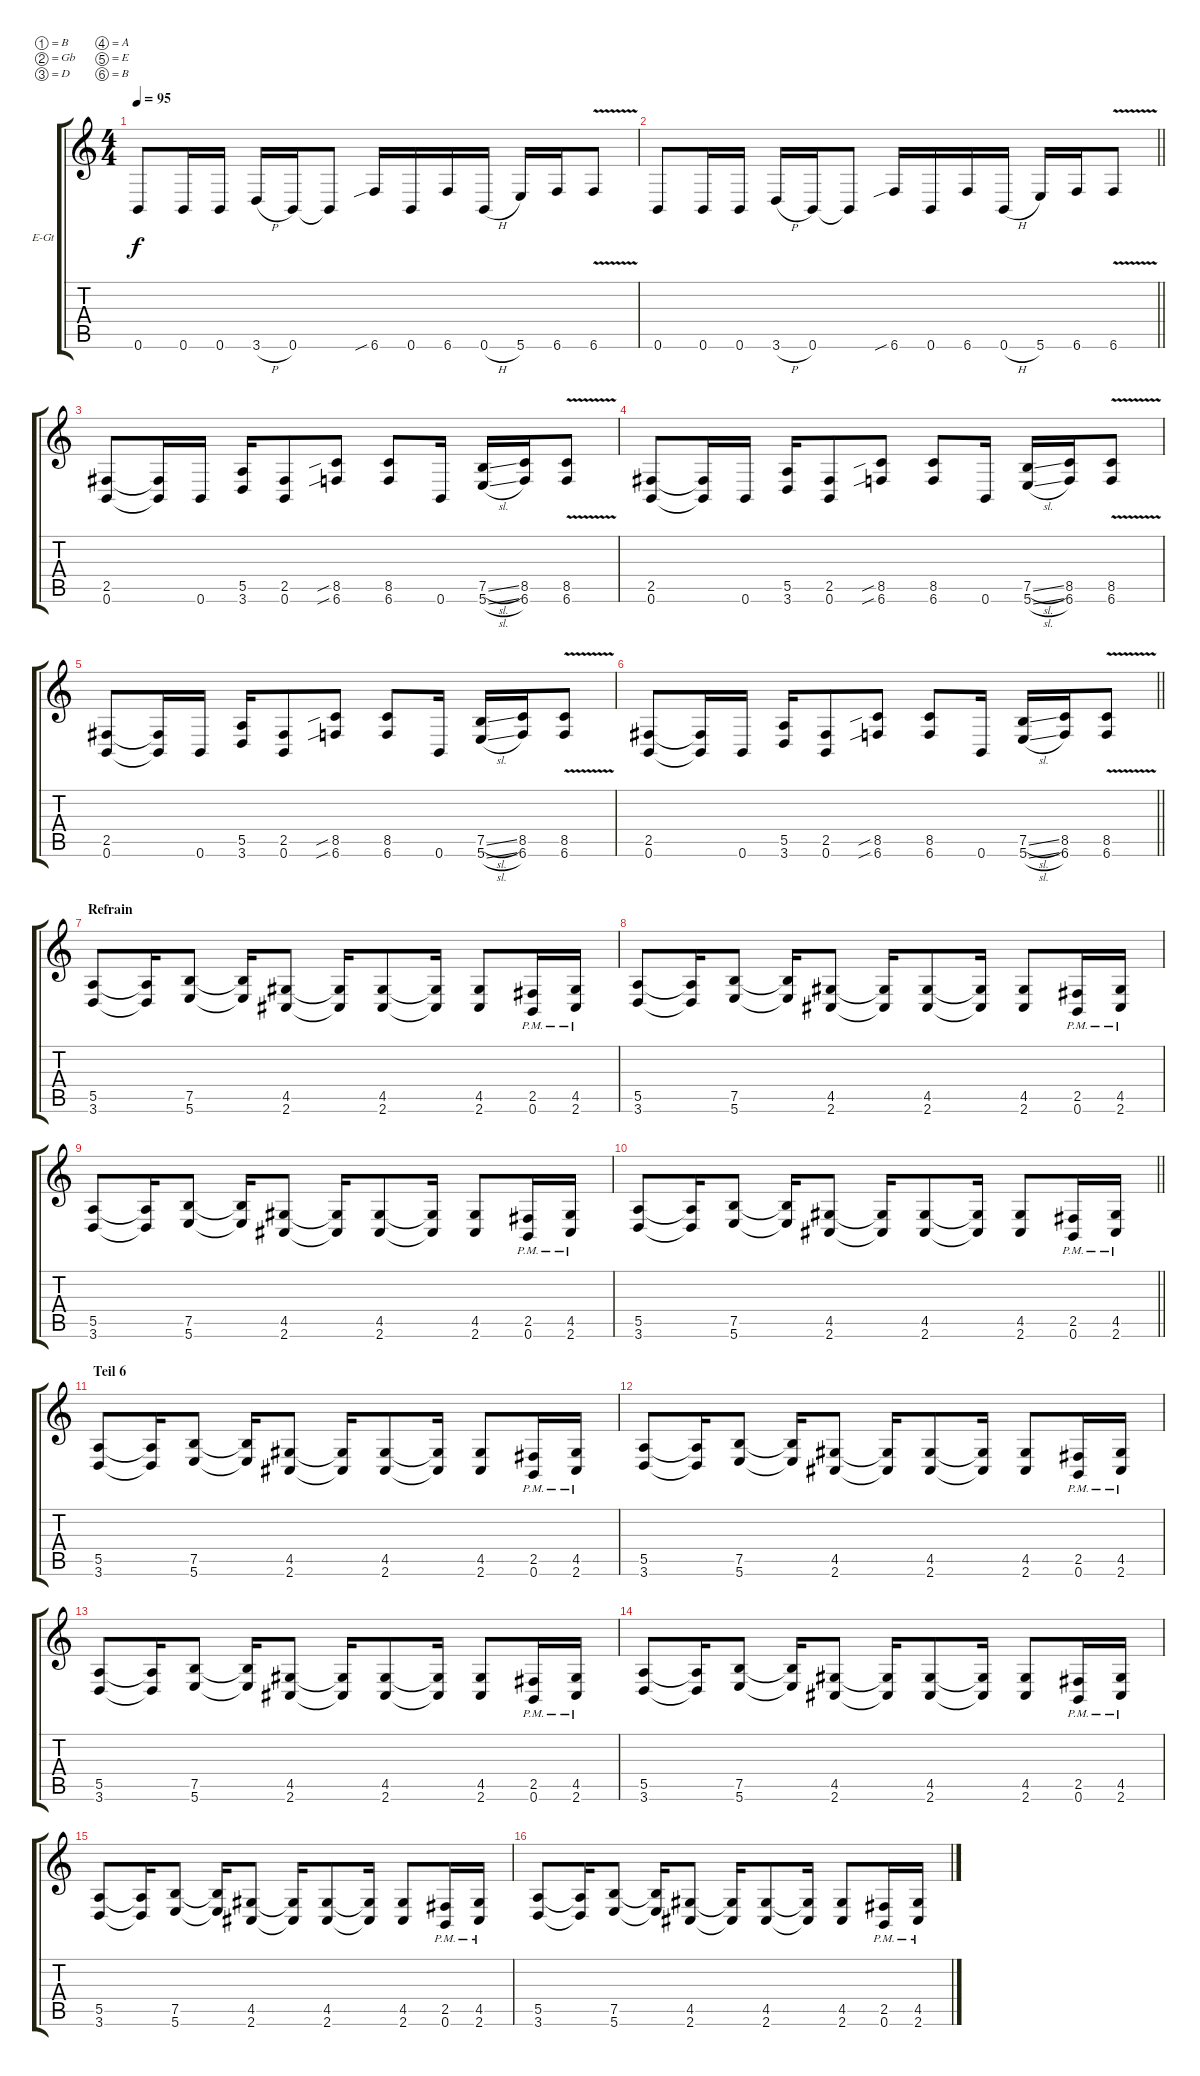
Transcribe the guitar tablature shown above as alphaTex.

\bracketExtendMode groupsimilarinstruments
\firstSystemTrackNameOrientation horizontal
\otherSystemsTrackNameOrientation horizontal
\track ("Guitar 1" "E-Gt") {instrument distortionguitar}
\staff {score tabs}
\tuning (B3 Gb3 D3 A2 E2 B1)
\ts (4 4)
\tempo 95
\clef g2
\ks c
0.6.8{dy f} 0.6.16 0.6.16 3.6{h}.16 0.6.16 0.6{t}.8 6.6{sib}.16 0.6.16 6.6.16 0.6{h}.16 5.6.16 6.6.16 6.6{v}.8 |
\barLineRight lightlight
0.6.8 0.6.16 0.6.16 3.6{h}.16 0.6.16 0.6{t}.8 6.6{sib}.16 0.6.16 6.6.16 0.6{h}.16 5.6.16 6.6.16 6.6{v}.8 |
(2.5 0.6).8 (2.5{t} 0.6{t}).16 0.6.16 (5.5 3.6).16 (2.5 0.6).8 (8.5{sib} 6.6{sib}).8 (8.5 6.6).8 0.6.16 (7.5{sl} 5.6{sl}).16 (8.5 6.6).16 (8.5{v} 6.6{v}).8 |
(2.5 0.6).8 (2.5{t} 0.6{t}).16 0.6.16 (5.5 3.6).16 (2.5 0.6).8 (8.5{sib} 6.6{sib}).8 (8.5 6.6).8 0.6.16 (7.5{sl} 5.6{sl}).16 (8.5 6.6).16 (8.5{v} 6.6{v}).8 |
(2.5 0.6).8 (2.5{t} 0.6{t}).16 0.6.16 (5.5 3.6).16 (2.5 0.6).8 (8.5{sib} 6.6{sib}).8 (8.5 6.6).8 0.6.16 (7.5{sl} 5.6{sl}).16 (8.5 6.6).16 (8.5{v} 6.6{v}).8 |
\barLineRight lightlight
(2.5 0.6).8 (2.5{t} 0.6{t}).16 0.6.16 (5.5 3.6).16 (2.5 0.6).8 (8.5{sib} 6.6{sib}).8 (8.5 6.6).8 0.6.16 (7.5{sl} 5.6{sl}).16 (8.5 6.6).16 (8.5{v} 6.6{v}).8 |
\section ("" "Refrain")
(5.5 3.6).8 (5.5{t} 3.6{t}).16 (7.5 5.6).8 (7.5{t} 5.6{t}).16 (4.5 2.6).8 (4.5{t} 2.6{t}).16 (4.5 2.6).8 (4.5{t} 2.6{t}).16 (4.5 2.6).8 (2.5{pm} 0.6{pm}).16 (4.5{pm} 2.6{pm}).16 |
(5.5 3.6).8 (5.5{t} 3.6{t}).16 (7.5 5.6).8 (7.5{t} 5.6{t}).16 (4.5 2.6).8 (4.5{t} 2.6{t}).16 (4.5 2.6).8 (4.5{t} 2.6{t}).16 (4.5 2.6).8 (2.5{pm} 0.6{pm}).16 (4.5{pm} 2.6{pm}).16 |
(5.5 3.6).8 (5.5{t} 3.6{t}).16 (7.5 5.6).8 (7.5{t} 5.6{t}).16 (4.5 2.6).8 (4.5{t} 2.6{t}).16 (4.5 2.6).8 (4.5{t} 2.6{t}).16 (4.5 2.6).8 (2.5{pm} 0.6{pm}).16 (4.5{pm} 2.6{pm}).16 |
\barLineRight lightlight
(5.5 3.6).8 (5.5{t} 3.6{t}).16 (7.5 5.6).8 (7.5{t} 5.6{t}).16 (4.5 2.6).8 (4.5{t} 2.6{t}).16 (4.5 2.6).8 (4.5{t} 2.6{t}).16 (4.5 2.6).8 (2.5{pm} 0.6{pm}).16 (4.5{pm} 2.6{pm}).16 |
\section ("" "Teil 6")
(5.5 3.6).8 (5.5{t} 3.6{t}).16 (7.5 5.6).8 (7.5{t} 5.6{t}).16 (4.5 2.6).8 (4.5{t} 2.6{t}).16 (4.5 2.6).8 (4.5{t} 2.6{t}).16 (4.5 2.6).8 (2.5{pm} 0.6{pm}).16 (4.5{pm} 2.6{pm}).16 |
(5.5 3.6).8 (5.5{t} 3.6{t}).16 (7.5 5.6).8 (7.5{t} 5.6{t}).16 (4.5 2.6).8 (4.5{t} 2.6{t}).16 (4.5 2.6).8 (4.5{t} 2.6{t}).16 (4.5 2.6).8 (2.5{pm} 0.6{pm}).16 (4.5{pm} 2.6{pm}).16 |
(5.5 3.6).8 (5.5{t} 3.6{t}).16 (7.5 5.6).8 (7.5{t} 5.6{t}).16 (4.5 2.6).8 (4.5{t} 2.6{t}).16 (4.5 2.6).8 (4.5{t} 2.6{t}).16 (4.5 2.6).8 (2.5{pm} 0.6{pm}).16 (4.5{pm} 2.6{pm}).16 |
(5.5 3.6).8 (5.5{t} 3.6{t}).16 (7.5 5.6).8 (7.5{t} 5.6{t}).16 (4.5 2.6).8 (4.5{t} 2.6{t}).16 (4.5 2.6).8 (4.5{t} 2.6{t}).16 (4.5 2.6).8 (2.5{pm} 0.6{pm}).16 (4.5{pm} 2.6{pm}).16 |
(5.5 3.6).8 (5.5{t} 3.6{t}).16 (7.5 5.6).8 (7.5{t} 5.6{t}).16 (4.5 2.6).8 (4.5{t} 2.6{t}).16 (4.5 2.6).8 (4.5{t} 2.6{t}).16 (4.5 2.6).8 (2.5{pm} 0.6{pm}).16 (4.5{pm} 2.6{pm}).16 |
(5.5 3.6).8 (5.5{t} 3.6{t}).16 (7.5 5.6).8 (7.5{t} 5.6{t}).16 (4.5 2.6).8 (4.5{t} 2.6{t}).16 (4.5 2.6).8 (4.5{t} 2.6{t}).16 (4.5 2.6).8 (2.5{pm} 0.6{pm}).16 (4.5{pm} 2.6{pm}).16
